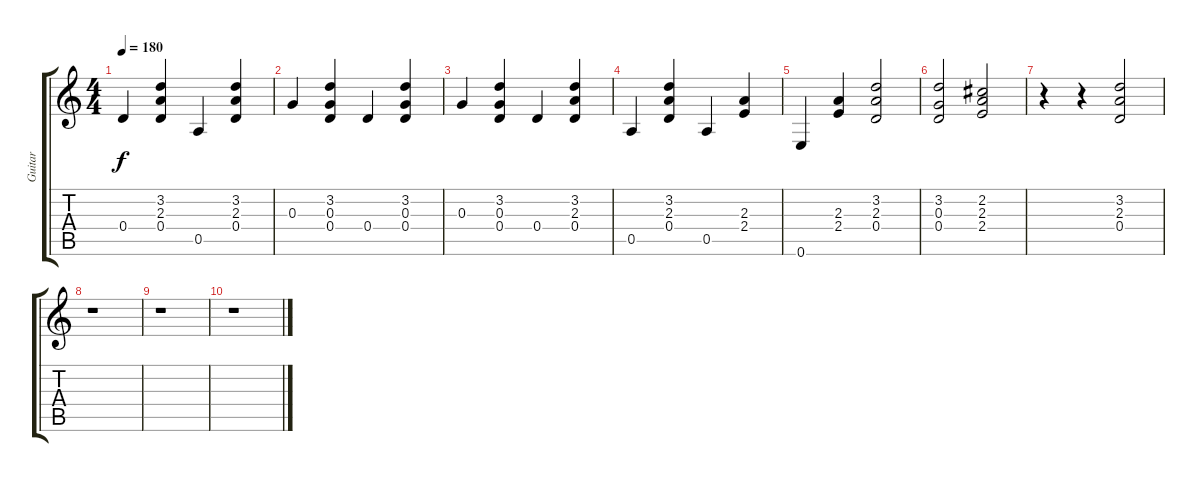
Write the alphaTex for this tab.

\track ("Guitar " "Guitar ") {instrument acousticguitarsteel}
\staff {score tabs}
\tuning (E4 B3 G3 D3 A2 E2) {hide}
\ts (4 4)
\tempo 180
\clef g2
\ks c
0.4.4{dy f} (3.2 2.3 0.4).4 0.5.4 (3.2 2.3 0.4).4 |
0.3.4 (3.2 0.3 0.4).4 0.4.4 (3.2 0.3 0.4).4 |
0.3.4 (3.2 0.3 0.4).4 0.4.4 (3.2 2.3 0.4).4 |
0.5.4 (3.2 2.3 0.4).4 0.5.4 (2.3 2.4).4 |
0.6.4 (2.3 2.4).4 (3.2 2.3 0.4).2 |
(3.2 0.3 0.4).2 (2.2 2.3 2.4).2 |
r.4 r.4 (3.2 2.3 0.4).2 |
r.1 |
r.1 |
r.1
